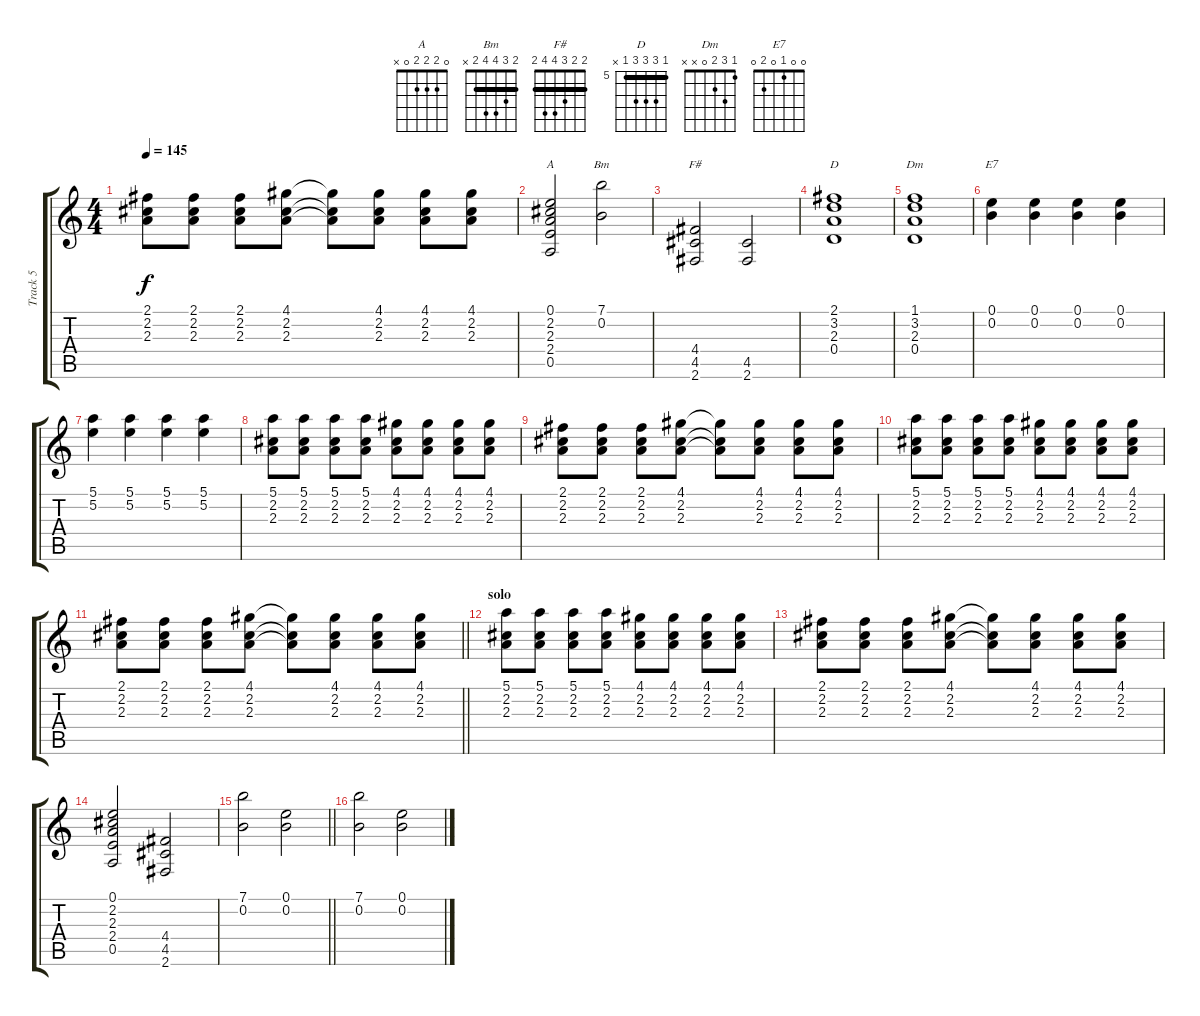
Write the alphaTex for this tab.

\track ("Track 5" "Track 5") {instrument acousticguitarsteel}
\staff {score tabs}
\tuning (E4 B3 G3 D3 A2 E2) {hide}
\chord ("A" 0 2 2 2 0 x)
\chord ("Bm" 2 3 4 4 2 x) {barre 2}
\chord ("F#" 2 2 3 4 4 2) {barre 2}
\chord ("D" 5 7 7 7 5 x) {firstfret 5 barre 5}
\chord ("Dm" 1 3 2 0 x x)
\chord ("E7" 0 0 1 0 2 0)
\ts (4 4)
\tempo 145
\clef g2
\ks c
(2.1 2.2 2.3).8{dy f} (2.1 2.2 2.3).8 (2.1 2.2 2.3).8 (4.1 2.2 2.3).8 (4.1{t} 2.2{t} 2.3{t}).8 (4.1 2.2 2.3).8 (4.1 2.2 2.3).8 (4.1 2.2 2.3).8 |
(0.1 2.2 2.3 2.4 0.5).2{ch "A"} (7.1 0.2).2{ch "Bm"} |
(4.4 4.5 2.6).2{ch "F#"} (4.5 2.6).2 |
(2.1 3.2 2.3 0.4).1{ch "D"} |
(1.1 3.2 2.3 0.4).1{ch "Dm"} |
(0.1 0.2).4{ch "E7"} (0.1 0.2).4 (0.1 0.2).4 (0.1 0.2).4 |
(5.1 5.2).4 (5.1 5.2).4 (5.1 5.2).4 (5.1 5.2).4 |
(5.1 2.2 2.3).8 (5.1 2.2 2.3).8 (5.1 2.2 2.3).8 (5.1 2.2 2.3).8 (4.1 2.2 2.3).8 (4.1 2.2 2.3).8 (4.1 2.2 2.3).8 (4.1 2.2 2.3).8 |
(2.1 2.2 2.3).8 (2.1 2.2 2.3).8 (2.1 2.2 2.3).8 (4.1 2.2 2.3).8 (4.1{t} 2.2{t} 2.3{t}).8 (4.1 2.2 2.3).8 (4.1 2.2 2.3).8 (4.1 2.2 2.3).8 |
(5.1 2.2 2.3).8 (5.1 2.2 2.3).8 (5.1 2.2 2.3).8 (5.1 2.2 2.3).8 (4.1 2.2 2.3).8 (4.1 2.2 2.3).8 (4.1 2.2 2.3).8 (4.1 2.2 2.3).8 |
\barLineRight lightlight
(2.1 2.2 2.3).8 (2.1 2.2 2.3).8 (2.1 2.2 2.3).8 (4.1 2.2 2.3).8 (4.1{t} 2.2{t} 2.3{t}).8 (4.1 2.2 2.3).8 (4.1 2.2 2.3).8 (4.1 2.2 2.3).8 |
\section ("" "solo")
(5.1 2.2 2.3).8 (5.1 2.2 2.3).8 (5.1 2.2 2.3).8 (5.1 2.2 2.3).8 (4.1 2.2 2.3).8 (4.1 2.2 2.3).8 (4.1 2.2 2.3).8 (4.1 2.2 2.3).8 |
(2.1 2.2 2.3).8 (2.1 2.2 2.3).8 (2.1 2.2 2.3).8 (4.1 2.2 2.3).8 (4.1{t} 2.2{t} 2.3{t}).8 (4.1 2.2 2.3).8 (4.1 2.2 2.3).8 (4.1 2.2 2.3).8 |
(0.1 2.2 2.3 2.4 0.5).2 (4.4 4.5 2.6).2 |
\barLineRight lightlight
(7.1 0.2).2 (0.1 0.2).2 |
(7.1 0.2).2 (0.1 0.2).2
